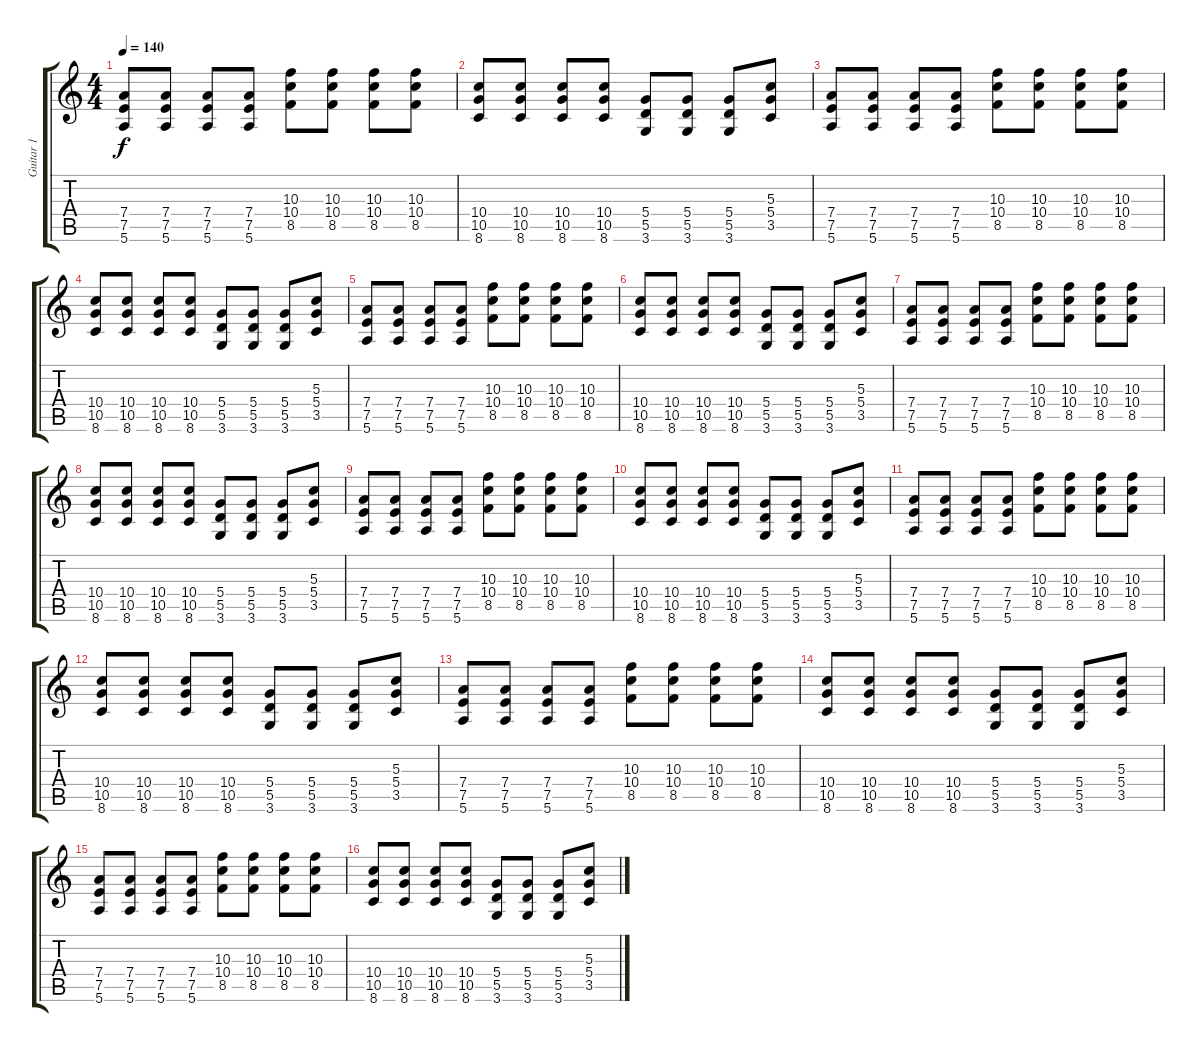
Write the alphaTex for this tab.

\track ("Guitar 1" "Guitar 1") {instrument distortionguitar}
\staff {score tabs}
\tuning (E4 B3 G3 D3 A2 E2) {hide}
\ts (4 4)
\tempo 140
\clef g2
\ks c
(7.4 7.5 5.6).8{dy f} (7.4 7.5 5.6).8 (7.4 7.5 5.6).8 (7.4 7.5 5.6).8 (10.3 10.4 8.5).8 (10.3 10.4 8.5).8 (10.3 10.4 8.5).8 (10.3 10.4 8.5).8 |
(10.4 10.5 8.6).8 (10.4 10.5 8.6).8 (10.4 10.5 8.6).8 (10.4 10.5 8.6).8 (5.4 5.5 3.6).8 (5.4 5.5 3.6).8 (5.4 5.5 3.6).8 (5.3 5.4 3.5).8 |
(7.4 7.5 5.6).8 (7.4 7.5 5.6).8 (7.4 7.5 5.6).8 (7.4 7.5 5.6).8 (10.3 10.4 8.5).8 (10.3 10.4 8.5).8 (10.3 10.4 8.5).8 (10.3 10.4 8.5).8 |
(10.4 10.5 8.6).8 (10.4 10.5 8.6).8 (10.4 10.5 8.6).8 (10.4 10.5 8.6).8 (5.4 5.5 3.6).8 (5.4 5.5 3.6).8 (5.4 5.5 3.6).8 (5.3 5.4 3.5).8 |
(7.4 7.5 5.6).8 (7.4 7.5 5.6).8 (7.4 7.5 5.6).8 (7.4 7.5 5.6).8 (10.3 10.4 8.5).8 (10.3 10.4 8.5).8 (10.3 10.4 8.5).8 (10.3 10.4 8.5).8 |
(10.4 10.5 8.6).8 (10.4 10.5 8.6).8 (10.4 10.5 8.6).8 (10.4 10.5 8.6).8 (5.4 5.5 3.6).8 (5.4 5.5 3.6).8 (5.4 5.5 3.6).8 (5.3 5.4 3.5).8 |
(7.4 7.5 5.6).8 (7.4 7.5 5.6).8 (7.4 7.5 5.6).8 (7.4 7.5 5.6).8 (10.3 10.4 8.5).8 (10.3 10.4 8.5).8 (10.3 10.4 8.5).8 (10.3 10.4 8.5).8 |
(10.4 10.5 8.6).8 (10.4 10.5 8.6).8 (10.4 10.5 8.6).8 (10.4 10.5 8.6).8 (5.4 5.5 3.6).8 (5.4 5.5 3.6).8 (5.4 5.5 3.6).8 (5.3 5.4 3.5).8 |
(7.4 7.5 5.6).8 (7.4 7.5 5.6).8 (7.4 7.5 5.6).8 (7.4 7.5 5.6).8 (10.3 10.4 8.5).8 (10.3 10.4 8.5).8 (10.3 10.4 8.5).8 (10.3 10.4 8.5).8 |
(10.4 10.5 8.6).8 (10.4 10.5 8.6).8 (10.4 10.5 8.6).8 (10.4 10.5 8.6).8 (5.4 5.5 3.6).8 (5.4 5.5 3.6).8 (5.4 5.5 3.6).8 (5.3 5.4 3.5).8 |
(7.4 7.5 5.6).8 (7.4 7.5 5.6).8 (7.4 7.5 5.6).8 (7.4 7.5 5.6).8 (10.3 10.4 8.5).8 (10.3 10.4 8.5).8 (10.3 10.4 8.5).8 (10.3 10.4 8.5).8 |
(10.4 10.5 8.6).8 (10.4 10.5 8.6).8 (10.4 10.5 8.6).8 (10.4 10.5 8.6).8 (5.4 5.5 3.6).8 (5.4 5.5 3.6).8 (5.4 5.5 3.6).8 (5.3 5.4 3.5).8 |
(7.4 7.5 5.6).8 (7.4 7.5 5.6).8 (7.4 7.5 5.6).8 (7.4 7.5 5.6).8 (10.3 10.4 8.5).8 (10.3 10.4 8.5).8 (10.3 10.4 8.5).8 (10.3 10.4 8.5).8 |
(10.4 10.5 8.6).8 (10.4 10.5 8.6).8 (10.4 10.5 8.6).8 (10.4 10.5 8.6).8 (5.4 5.5 3.6).8 (5.4 5.5 3.6).8 (5.4 5.5 3.6).8 (5.3 5.4 3.5).8 |
(7.4 7.5 5.6).8 (7.4 7.5 5.6).8 (7.4 7.5 5.6).8 (7.4 7.5 5.6).8 (10.3 10.4 8.5).8 (10.3 10.4 8.5).8 (10.3 10.4 8.5).8 (10.3 10.4 8.5).8 |
(10.4 10.5 8.6).8 (10.4 10.5 8.6).8 (10.4 10.5 8.6).8 (10.4 10.5 8.6).8 (5.4 5.5 3.6).8 (5.4 5.5 3.6).8 (5.4 5.5 3.6).8 (5.3 5.4 3.5).8
